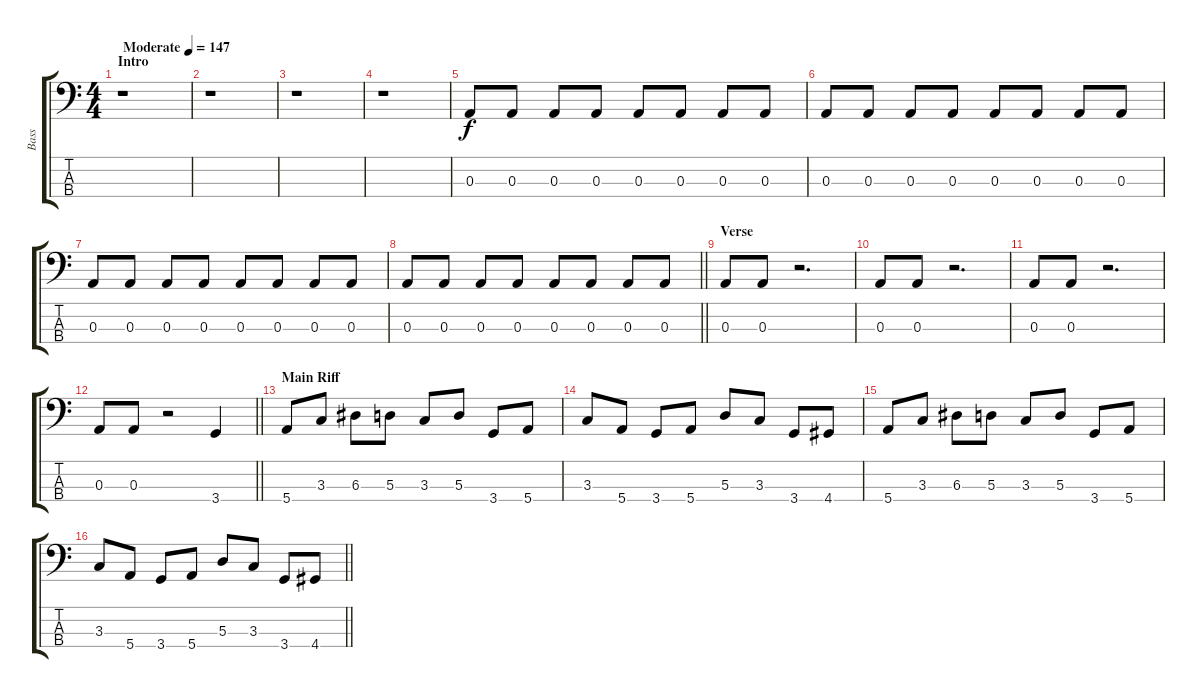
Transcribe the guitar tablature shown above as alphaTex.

\track ("Bass" "Bass") {instrument electricbassfinger}
\staff {score tabs}
\tuning (G2 D2 A1 E1) {hide}
\ts (4 4)
\section ("" "Intro")
\tempo (147 "Moderate")
\clef f4
\ks c
r.1{dy f instrument electricbassfinger} |
r.1 |
r.1 |
r.1 |
0.3.8 0.3.8 0.3.8 0.3.8 0.3.8 0.3.8 0.3.8 0.3.8 |
0.3.8 0.3.8 0.3.8 0.3.8 0.3.8 0.3.8 0.3.8 0.3.8 |
0.3.8 0.3.8 0.3.8 0.3.8 0.3.8 0.3.8 0.3.8 0.3.8 |
\barLineRight lightlight
0.3.8 0.3.8 0.3.8 0.3.8 0.3.8 0.3.8 0.3.8 0.3.8 |
\section ("" "Verse")
0.3.8 0.3.8 r.2{d} |
0.3.8 0.3.8 r.2{d} |
0.3.8 0.3.8 r.2{d} |
\barLineRight lightlight
0.3.8 0.3.8 r.2 3.4.4 |
\section ("" "Main Riff")
5.4.8 3.3.8 6.3.8 5.3.8 3.3.8 5.3.8 3.4.8 5.4.8 |
3.3.8 5.4.8 3.4.8 5.4.8 5.3.8 3.3.8 3.4.8 4.4.8 |
5.4.8 3.3.8 6.3.8 5.3.8 3.3.8 5.3.8 3.4.8 5.4.8 |
\barLineRight lightlight
3.3.8 5.4.8 3.4.8 5.4.8 5.3.8 3.3.8 3.4.8 4.4.8
